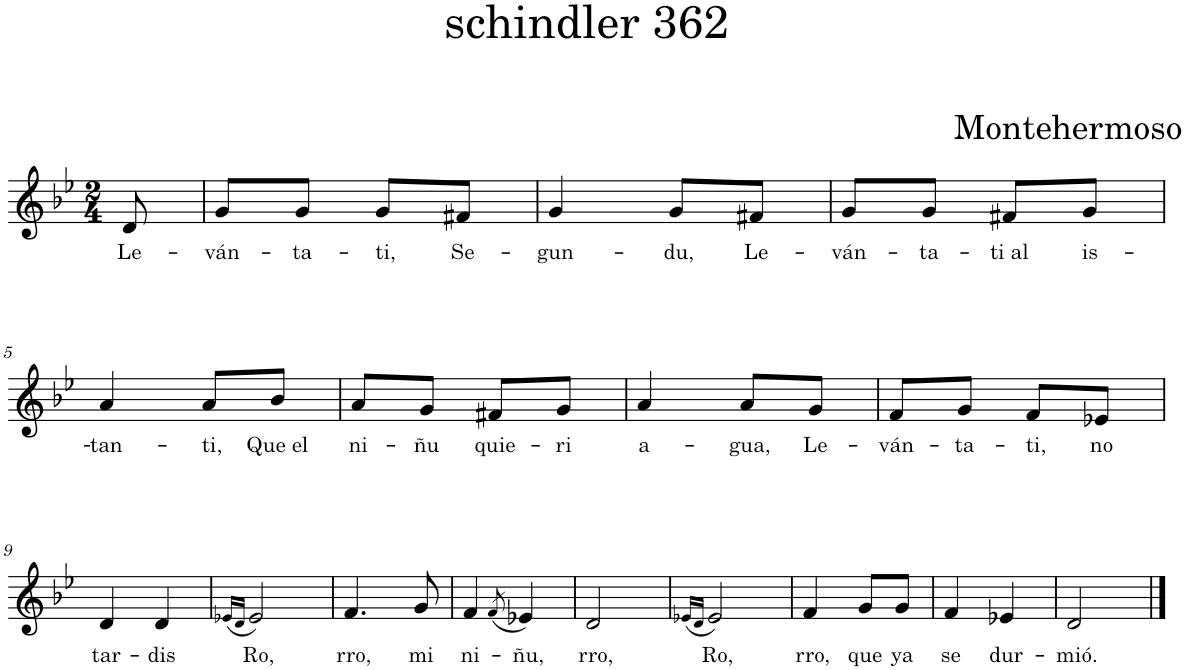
**kern	**text
*part1	*part1
*staff1	*staff1
*I"Piano	*
*I'Pno.	*
*clefG2	*
*k[b-e-]	*
*M2/4	*
=1	=1
!	!LO:LY:b
8d/	Le-
=2	=2
!	!LO:LY:b
8g/L	-ván-
!	!LO:LY:b
8g/J	-ta-
!	!LO:LY:b
8g/L	-ti,
!	!LO:LY:b
8f#X/J	Se-
=3	=3
!	!LO:LY:b
4g/	-gun-
!	!LO:LY:b
8g/L	-du,
!	!LO:LY:b
8f#X/J	Le-
=4	=4
!	!LO:LY:b
8g/L	-ván-
!	!LO:LY:b
8g/J	-ta-
!	!LO:LY:b
8f#X/L	-ti al
!	!LO:LY:b
8g/J	is-
!!LO:LB:g=z
=5	=5
!	!LO:LY:b
4a/	-tan-
!	!LO:LY:b
8a/L	-ti,
!	!LO:LY:b
8b-/J	Que el
=6	=6
!	!LO:LY:b
8a/L	ni-
!	!LO:LY:b
8g/J	-ñu
!	!LO:LY:b
8f#X/L	quie-
!	!LO:LY:b
8g/J	-ri
=7	=7
!	!LO:LY:b
4a/	a-
!	!LO:LY:b
8a/L	-gua,
!	!LO:LY:b
8g/J	Le-
=8	=8
!	!LO:LY:b
8f/L	-ván-
!	!LO:LY:b
8g/J	-ta-
!	!LO:LY:b
8f/L	-ti,
!	!LO:LY:b
8e-X/J	no
!!LO:LB:g=z
=9	=9
!	!LO:LY:b
4d/	tar-
!	!LO:LY:b
4d/	-dis
=10	=10
(16qe-X/LL	.
16qd/JJ	.
!	!LO:LY:b
2e-/)	Ro,
=11	=11
!	!LO:LY:b
4.f/	rro,
!	!LO:LY:b
8g/	mi
=12	=12
!	!LO:LY:b
4f/	ni-
(8qf/	.
!	!LO:LY:b
4e-X/)	-ñu,
=13	=13
!	!LO:LY:b
2d/	rro,
=14	=14
(16qe-X/LL	.
16qd/JJ	.
!	!LO:LY:b
2e-/)	Ro,
=15	=15
!	!LO:LY:b
4f/	rro,
!	!LO:LY:b
8g/L	que
!	!LO:LY:b
8g/J	ya
=16	=16
!	!LO:LY:b
4f/	se
!	!LO:LY:b
4e-X/	dur-
=17	=17
!	!LO:LY:b
2d/	-mió.
==	==
*-	*-
